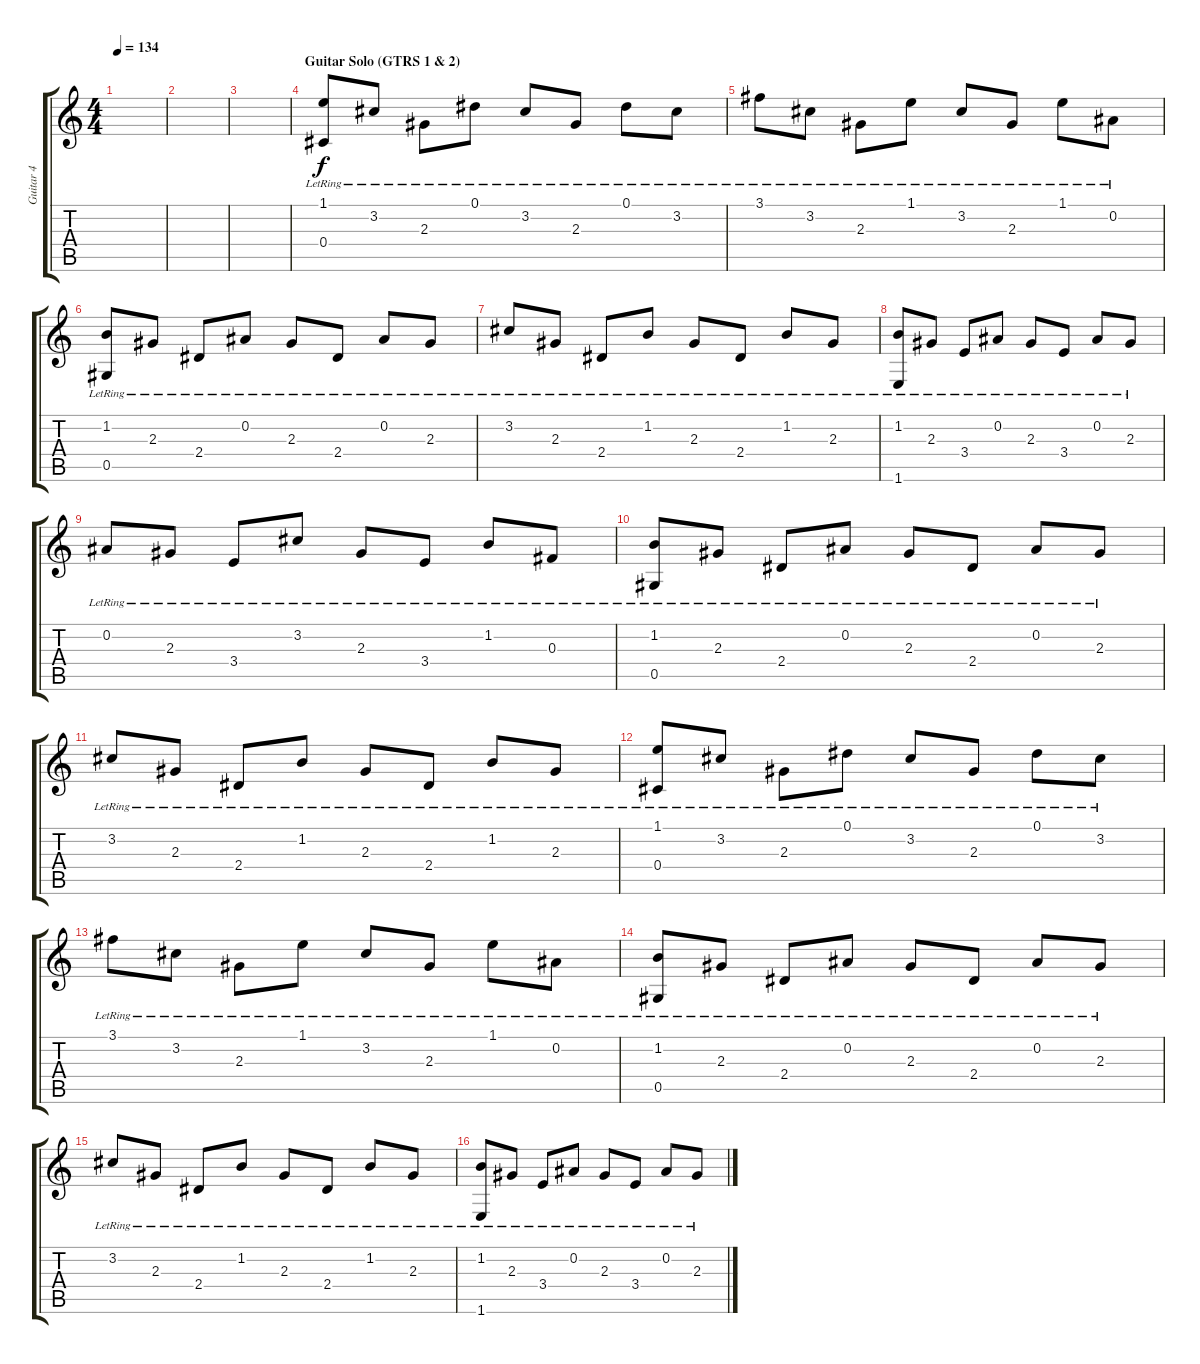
\track ("Guitar 4" "Guitar 4") {instrument acousticguitarsteel}
\staff {score tabs}
\tuning (Eb4 Bb3 Gb3 Db3 Ab2 Eb2) {hide}
\ts (4 4)
\tempo 134
\clef g2
\ks c
|
|
|
\section ("" "Guitar Solo (GTRS 1 & 2)")
(1.1{lr} 0.4{lr}).8 3.2{lr}.8 2.3{lr}.8 0.1{lr}.8 3.2{lr}.8 2.3{lr}.8 0.1{lr}.8 3.2{lr}.8 |
3.1{lr}.8 3.2{lr}.8 2.3{lr}.8 1.1{lr}.8 3.2{lr}.8 2.3{lr}.8 1.1{lr}.8 0.2{lr}.8 |
(1.2{lr} 0.5{lr}).8 2.3{lr}.8 2.4{lr}.8 0.2{lr}.8 2.3{lr}.8 2.4{lr}.8 0.2{lr}.8 2.3{lr}.8 |
3.2{lr}.8 2.3{lr}.8 2.4{lr}.8 1.2{lr}.8 2.3{lr}.8 2.4{lr}.8 1.2{lr}.8 2.3{lr}.8 |
(1.2{lr} 1.6{lr}).8 2.3{lr}.8 3.4{lr}.8 0.2{lr}.8 2.3{lr}.8 3.4{lr}.8 0.2{lr}.8 2.3{lr}.8 |
0.2{lr}.8 2.3{lr}.8 3.4{lr}.8 3.2{lr}.8 2.3{lr}.8 3.4{lr}.8 1.2{lr}.8 0.3{lr}.8 |
(1.2{lr} 0.5{lr}).8 2.3{lr}.8 2.4{lr}.8 0.2{lr}.8 2.3{lr}.8 2.4{lr}.8 0.2{lr}.8 2.3{lr}.8 |
3.2{lr}.8 2.3{lr}.8 2.4{lr}.8 1.2{lr}.8 2.3{lr}.8 2.4{lr}.8 1.2{lr}.8 2.3{lr}.8 |
(1.1{lr} 0.4{lr}).8 3.2{lr}.8 2.3{lr}.8 0.1{lr}.8 3.2{lr}.8 2.3{lr}.8 0.1{lr}.8 3.2{lr}.8 |
3.1{lr}.8 3.2{lr}.8 2.3{lr}.8 1.1{lr}.8 3.2{lr}.8 2.3{lr}.8 1.1{lr}.8 0.2{lr}.8 |
(1.2{lr} 0.5{lr}).8 2.3{lr}.8 2.4{lr}.8 0.2{lr}.8 2.3{lr}.8 2.4{lr}.8 0.2{lr}.8 2.3{lr}.8 |
3.2{lr}.8 2.3{lr}.8 2.4{lr}.8 1.2{lr}.8 2.3{lr}.8 2.4{lr}.8 1.2{lr}.8 2.3{lr}.8 |
(1.2{lr} 1.6{lr}).8 2.3{lr}.8 3.4{lr}.8 0.2{lr}.8 2.3{lr}.8 3.4{lr}.8 0.2{lr}.8 2.3{lr}.8
